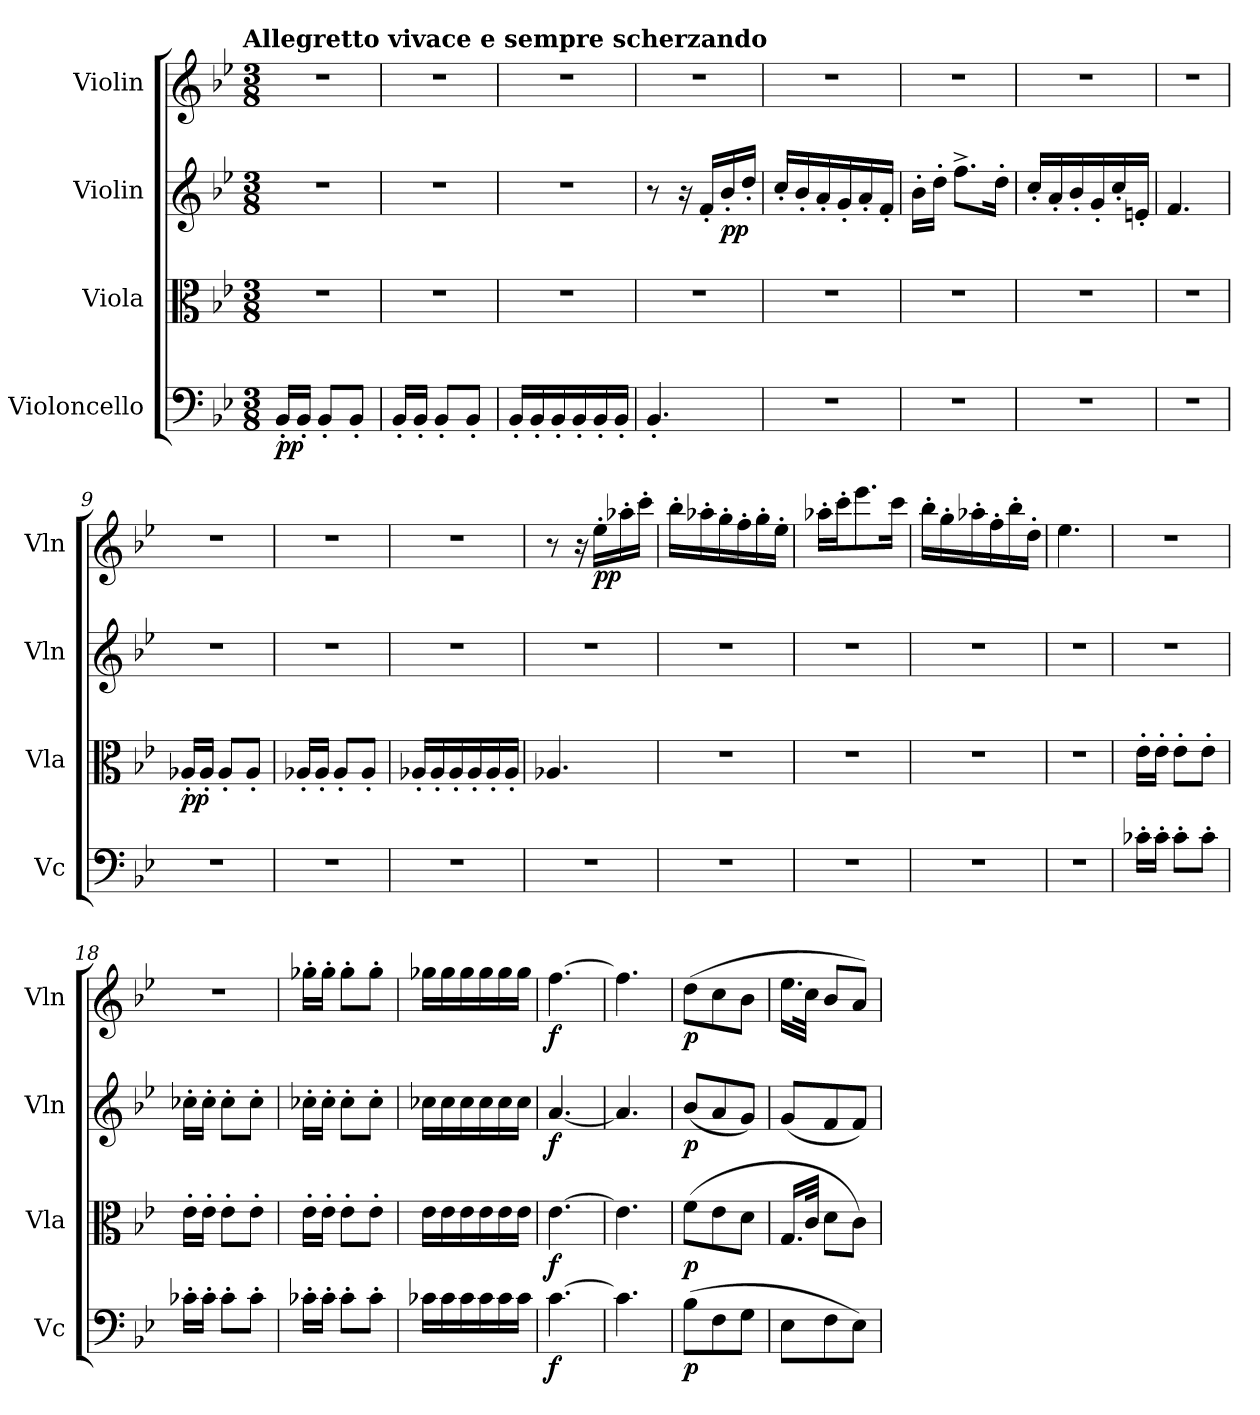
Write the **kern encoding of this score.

**kern	**dynam	**kern	**dynam	**kern	**dynam	**kern	**dynam
*part4	*part4	*part3	*part3	*part2	*part2	*part1	*part1
*staff4	*staff4	*staff3	*staff3	*staff2	*staff2	*staff1	*staff1
*I"Violoncello	*	*I"Viola	*	*I"Violin	*	*I"Violin	*
*I'Vc	*	*I'Vla	*	*I'Vln	*	*I'Vln	*
*clefF4	*	*clefC3	*	*clefG2	*	*clefG2	*
*k[b-e-]	*	*k[b-e-]	*	*k[b-e-]	*	*k[b-e-]	*
*B-:	*	*B-:	*	*B-:	*	*B-:	*
!!LO:TX:omd:t=Allegretto vivace e sempre scherzando
*M3/8	*	*M3/8	*	*M3/8	*	*M3/8	*
*MM92	*	*MM92	*	*MM92	*	*MM92	*
=1	=1	=1	=1	=1	=1	=1	=1
16BB-'/LL	pp	4.r	.	4.r	.	4.r	.
16BB-'/JJ	.	.	.	.	.	.	.
8BB-'/L	.	.	.	.	.	.	.
8BB-'/J	.	.	.	.	.	.	.
=2	=2	=2	=2	=2	=2	=2	=2
16BB-'/LL	.	4.r	.	4.r	.	4.r	.
16BB-'/JJ	.	.	.	.	.	.	.
8BB-'/L	.	.	.	.	.	.	.
8BB-'/J	.	.	.	.	.	.	.
=3	=3	=3	=3	=3	=3	=3	=3
16BB-'/LL	.	4.r	.	4.r	.	4.r	.
16BB-'/	.	.	.	.	.	.	.
16BB-'/	.	.	.	.	.	.	.
16BB-'/	.	.	.	.	.	.	.
16BB-'/	.	.	.	.	.	.	.
16BB-'/JJ	.	.	.	.	.	.	.
=4	=4	=4	=4	=4	=4	=4	=4
4.BB-'/	.	4.r	.	8r	.	4.r	.
.	.	.	.	16r	.	.	.
.	.	.	.	16f'/LL	.	.	.
.	.	.	.	16b-'/	pp	.	.
.	.	.	.	16dd'/JJ	.	.	.
=5	=5	=5	=5	=5	=5	=5	=5
4.r	.	4.r	.	16cc'/LL	.	4.r	.
.	.	.	.	16b-'/	.	.	.
.	.	.	.	16a'/	.	.	.
.	.	.	.	16g'/	.	.	.
.	.	.	.	16a'/	.	.	.
.	.	.	.	16f'/JJ	.	.	.
=6	=6	=6	=6	=6	=6	=6	=6
4.r	.	4.r	.	16b-'\LL	.	4.r	.
.	.	.	.	16dd'\JJ	.	.	.
.	.	.	.	8.ff^\L	.	.	.
.	.	.	.	16dd'\Jk	.	.	.
=7	=7	=7	=7	=7	=7	=7	=7
4.r	.	4.r	.	16cc'/LL	.	4.r	.
.	.	.	.	16a'/	.	.	.
.	.	.	.	16b-'/	.	.	.
.	.	.	.	16g'/	.	.	.
.	.	.	.	16cc'/	.	.	.
.	.	.	.	16en'/JJ	.	.	.
=8	=8	=8	=8	=8	=8	=8	=8
4.r	.	4.r	.	4.f/	.	4.r	.
=9	=9	=9	=9	=9	=9	=9	=9
4.r	.	16A-X'/LL	pp	4.r	.	4.r	.
.	.	16A-'/JJ	.	.	.	.	.
.	.	8A-'/L	.	.	.	.	.
.	.	8A-'/J	.	.	.	.	.
=10	=10	=10	=10	=10	=10	=10	=10
4.r	.	16A-X'/LL	.	4.r	.	4.r	.
.	.	16A-'/JJ	.	.	.	.	.
.	.	8A-'/L	.	.	.	.	.
.	.	8A-'/J	.	.	.	.	.
=11	=11	=11	=11	=11	=11	=11	=11
4.r	.	16A-X'/LL	.	4.r	.	4.r	.
.	.	16A-'/	.	.	.	.	.
.	.	16A-'/	.	.	.	.	.
.	.	16A-'/	.	.	.	.	.
.	.	16A-'/	.	.	.	.	.
.	.	16A-'/JJ	.	.	.	.	.
=12	=12	=12	=12	=12	=12	=12	=12
4.r	.	4.A-X/	.	4.r	.	8r	.
.	.	.	.	.	.	16r	.
.	.	.	.	.	.	16ee-'\LL	pp
.	.	.	.	.	.	16aa-X'\	.
.	.	.	.	.	.	16ccc'\JJ	.
=13	=13	=13	=13	=13	=13	=13	=13
4.r	.	4.r	.	4.r	.	16bb-'\LL	.
.	.	.	.	.	.	16aa-X'\	.
.	.	.	.	.	.	16gg'\	.
.	.	.	.	.	.	16ff'\	.
.	.	.	.	.	.	16gg'\	.
.	.	.	.	.	.	16ee-'\JJ	.
=14	=14	=14	=14	=14	=14	=14	=14
4.r	.	4.r	.	4.r	.	16aa-X'\LL	.
.	.	.	.	.	.	16ccc'\J	.
.	.	.	.	.	.	8.eee-\	.
.	.	.	.	.	.	16ccc\Jk	.
=15	=15	=15	=15	=15	=15	=15	=15
4.r	.	4.r	.	4.r	.	16bb-'\LL	.
.	.	.	.	.	.	16gg'\	.
.	.	.	.	.	.	16aa-X'\	.
.	.	.	.	.	.	16ff'\	.
.	.	.	.	.	.	16bb-'\	.
.	.	.	.	.	.	16dd'\JJ	.
=16	=16	=16	=16	=16	=16	=16	=16
4.r	.	4.r	.	4.r	.	4.ee-\	.
=17	=17	=17	=17	=17	=17	=17	=17
16c-X'\LL	.	16e-'\LL	.	4.r	.	4.r	.
16c-'\JJ	.	16e-'\JJ	.	.	.	.	.
8c-'\L	.	8e-'\L	.	.	.	.	.
8c-'\J	.	8e-'\J	.	.	.	.	.
=18	=18	=18	=18	=18	=18	=18	=18
16c-X'\LL	.	16e-'\LL	.	16cc-X'\LL	.	4.r	.
16c-'\JJ	.	16e-'\JJ	.	16cc-'\JJ	.	.	.
8c-'\L	.	8e-'\L	.	8cc-'\L	.	.	.
8c-'\J	.	8e-'\J	.	8cc-'\J	.	.	.
=19	=19	=19	=19	=19	=19	=19	=19
16c-X'\LL	.	16e-'\LL	.	16cc-X'\LL	.	16gg-X'\LL	.
16c-'\JJ	.	16e-'\JJ	.	16cc-'\JJ	.	16gg-'\JJ	.
8c-'\L	.	8e-'\L	.	8cc-'\L	.	8gg-'\L	.
8c-'\J	.	8e-'\J	.	8cc-'\J	.	8gg-'\J	.
=20	=20	=20	=20	=20	=20	=20	=20
16c-X\LL	.	16e-\LL	.	16cc-X\LL	.	16gg-X\LL	.
16c-\	.	16e-\	.	16cc-\	.	16gg-\	.
16c-\	.	16e-\	.	16cc-\	.	16gg-\	.
16c-\	.	16e-\	.	16cc-\	.	16gg-\	.
16c-\	.	16e-\	.	16cc-\	.	16gg-\	.
16c-\JJ	.	16e-\JJ	.	16cc-\JJ	.	16gg-\JJ	.
=21	=21	=21	=21	=21	=21	=21	=21
[4.c\	f	[4.e-\	f	[4.a/	f	[4.ff\	f
=22	=22	=22	=22	=22	=22	=22	=22
4.c\]	.	4.e-\]	.	4.a/]	.	4.ff\]	.
=23	=23	=23	=23	=23	=23	=23	=23
(8B-\L	p	(8f\L	p	(8b-/L	p	(8dd\L	p
8F\	.	8e-\	.	8a/	.	8cc\	.
8G\J	.	8d\J	.	8g/J)	.	8b-\J	.
=24	=24	=24	=24	=24	=24	=24	=24
8E-\L	.	16.G/LL	.	(8g/L	.	16.ee-\LL	.
.	.	32c/JJk	.	.	.	32cc\JJk	.
8F\	.	8d\L	.	8f/	.	8b-/L	.
8E-\J)	.	8c\J)	.	8f/J)	.	8a/J)	.
=	=	=	=	=	=	=	=
*-	*-	*-	*-	*-	*-	*-	*-
